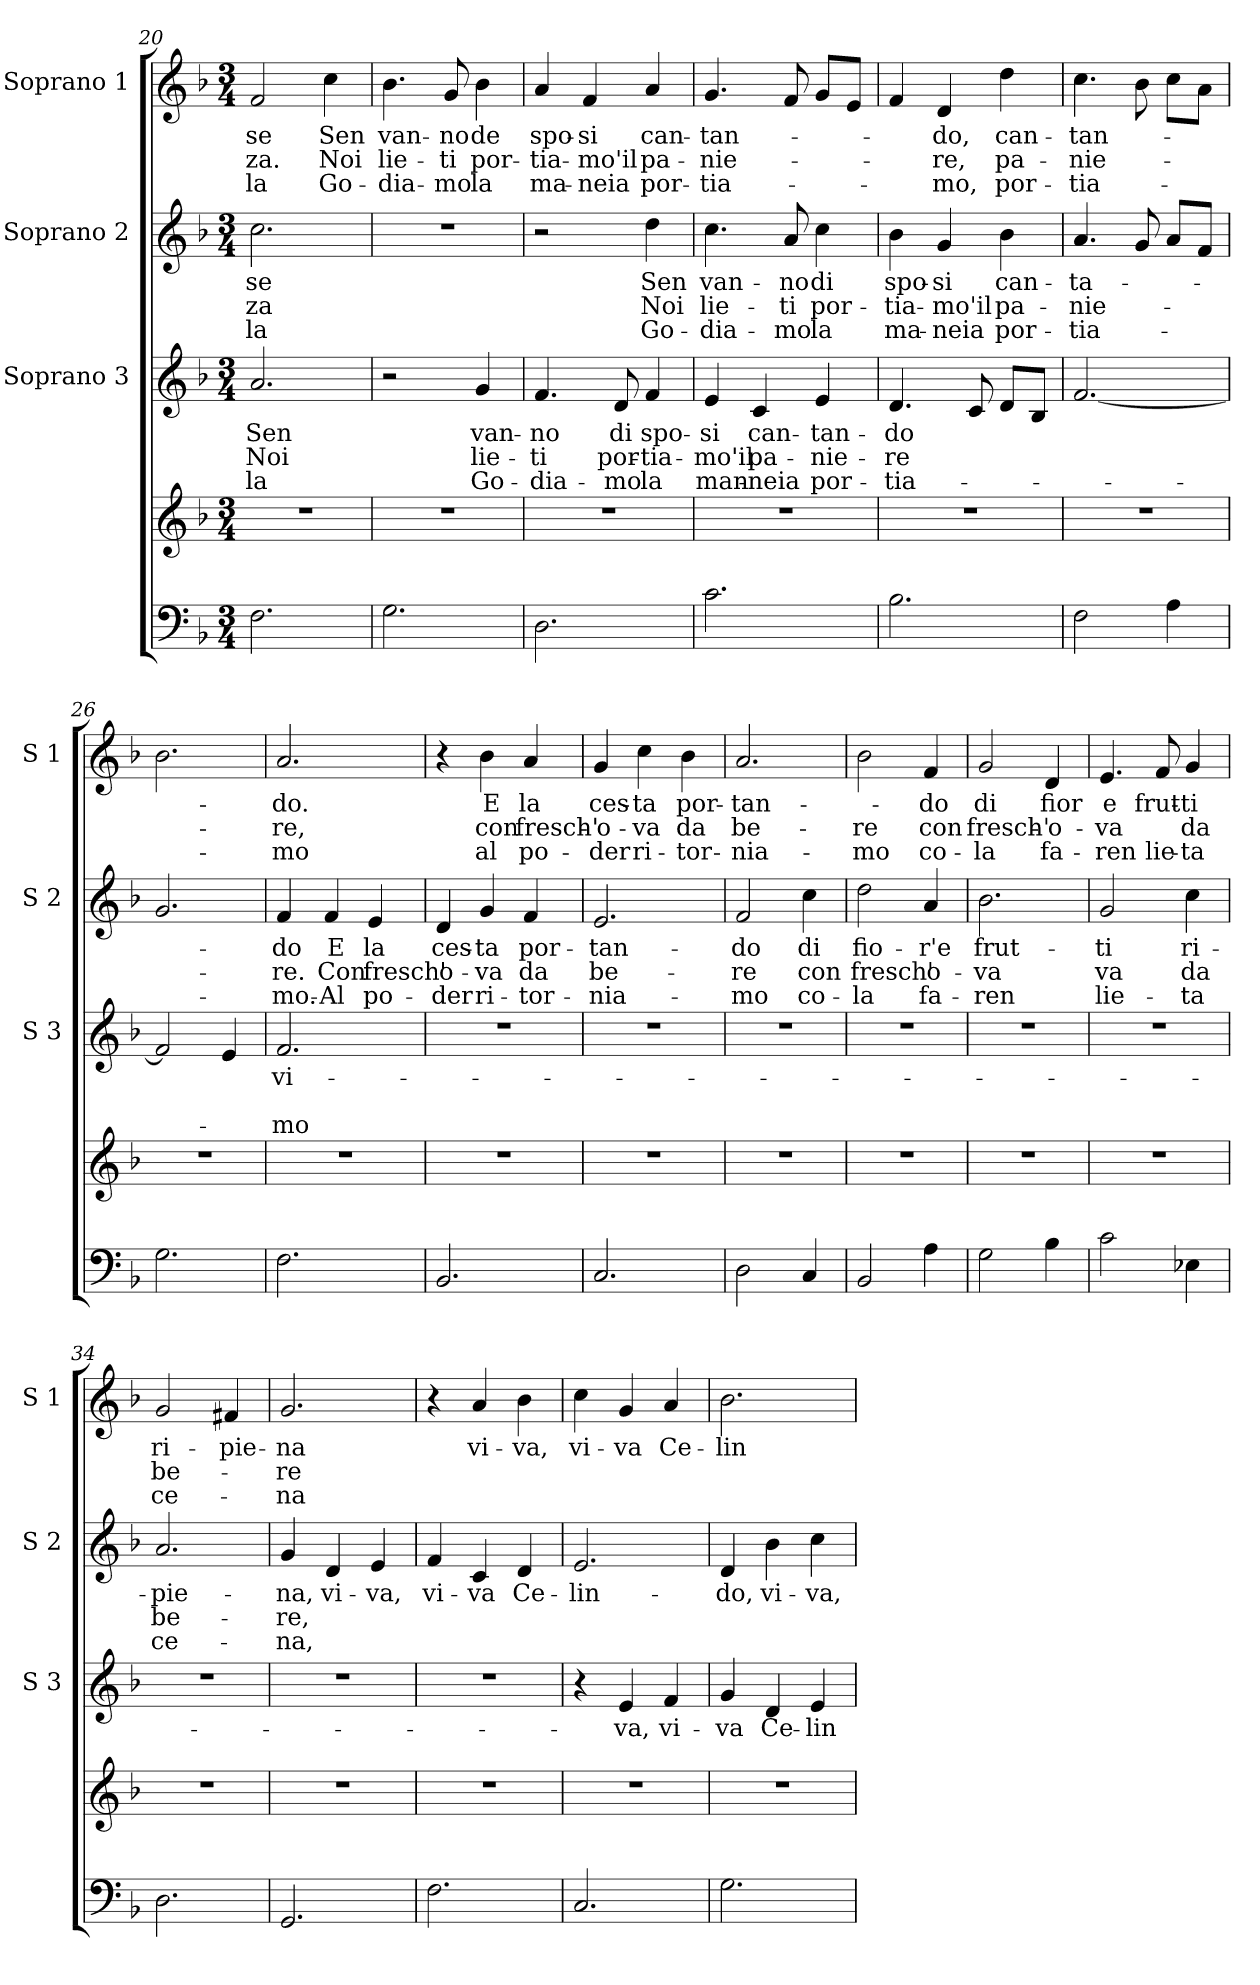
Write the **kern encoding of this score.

**kern	**kern	**kern	**text	**text	**text	**kern	**text	**text	**text	**kern	**text	**text	**text
*part4	*part4	*part3	*part3	*part3	*part3	*part2	*part2	*part2	*part2	*part1	*part1	*part1	*part1
*staff5	*staff4	*staff3	*staff3	*staff3	*staff3	*staff2	*staff2	*staff2	*staff2	*staff1	*staff1	*staff1	*staff1
*	*	*I"Soprano 3	*	*	*	*I"Soprano 2	*	*	*	*I"Soprano 1	*	*	*
*	*	*I'S 3	*	*	*	*I'S 2	*	*	*	*I'S 1	*	*	*
*clefF4	*clefG2	*clefG2	*	*	*	*clefG2	*	*	*	*clefG2	*	*	*
*k[b-]	*k[b-]	*k[b-]	*	*	*	*k[b-]	*	*	*	*k[b-]	*	*	*
*F:	*F:	*F:	*	*	*	*F:	*	*	*	*F:	*	*	*
*M3/4	*M3/4	*M3/4	*	*	*	*M3/4	*	*	*	*M3/4	*	*	*
=20	=20	=20	=20	=20	=20	=20	=20	=20	=20	=20	=20	=20	=20
2.F\	2.r	2.a/	Sen	Noi	-la	2.cc\	-se	-za	-la	2f/	-se	-za.	-la
.	.	.	.	.	.	.	.	.	.	4cc\	Sen	Noi	Go-
=21	=21	=21	=21	=21	=21	=21	=21	=21	=21	=21	=21	=21	=21
2.G\	2.r	2r	.	.	.	2.r	.	.	.	4.b-\	van-	lie-	-dia-
.	.	.	.	.	.	.	.	.	.	8g/	-no	-ti	-mo
.	.	4g/	van-	lie-	Go-	.	.	.	.	4b-\	de	por-	la
=22	=22	=22	=22	=22	=22	=22	=22	=22	=22	=22	=22	=22	=22
2.D\	2.r	4.f/	-no	-ti	-dia-	2r	.	.	.	4a/	spo-	-tia-	ma-
.	.	.	.	.	.	.	.	.	.	4f/	-si	-mo'il	-neia
.	.	8d/	di	por-	-mo	.	.	.	.	.	.	.	.
.	.	4f/	spo-	-tia-	la	4dd\	Sen	Noi	Go-	4a/	can-	pa-	por-
=23	=23	=23	=23	=23	=23	=23	=23	=23	=23	=23	=23	=23	=23
2.c\	2.r	4e/	-si	-mo'il	man-	4.cc\	van-	lie-	-dia-	4.g/	-tan-	-nie-	-tia-
.	.	4c/	can-	pa-	-neia	.	.	.	.	.	.	.	.
.	.	.	.	.	.	8a/	-no	-ti	-mo	8f/	.	.	.
.	.	4e/	-tan-	-nie-	por-	4cc\	di	por-	la	8g/L	.	.	.
.	.	.	.	.	.	.	.	.	.	8e/J	.	.	.
=24	=24	=24	=24	=24	=24	=24	=24	=24	=24	=24	=24	=24	=24
2.B-\	2.r	4.d/	-do	-re	-tia-	4b-\	spo-	-tia-	ma-	4f/	.	.	.
.	.	.	.	.	.	4g/	-si	-mo'il	-neia	4d/	-do,	-re,	-mo,
.	.	8c/	.	.	.	.	.	.	.	.	.	.	.
.	.	8d/L	.	.	.	4b-\	can-	pa-	por-	4dd\	can-	pa-	por-
.	.	8B-/J	.	.	.	.	.	.	.	.	.	.	.
!!LO:LB:g=z
=25	=25	=25	=25	=25	=25	=25	=25	=25	=25	=25	=25	=25	=25
2F\	2.r	[2.f/	.	.	.	4.a/	-ta-	-nie-	-tia-	4.cc\	-tan-	-nie-	-tia-
.	.	.	.	.	.	8g/	.	.	.	8b-\	.	.	.
4A\	.	.	.	.	.	8a/L	.	.	.	8cc\L	.	.	.
.	.	.	.	.	.	8f/J	.	.	.	8a\J	.	.	.
=26	=26	=26	=26	=26	=26	=26	=26	=26	=26	=26	=26	=26	=26
2.G\	2.r	2f/]	.	.	.	2.g/	.	.	.	2.b-\	.	.	.
.	.	4e/	.	.	.	.	.	.	.	.	.	.	.
=27	=27	=27	=27	=27	=27	=27	=27	=27	=27	=27	=27	=27	=27
2.F\	2.r	2.f/	vi-	.	-mo	4f/	-do	-re.	-mo.-	2.a/	-do.	-re,	-mo
.	.	.	.	.	.	4f/	E	Con	-Al	.	.	.	.
.	.	.	.	.	.	4e/	la	fresch'	po-	.	.	.	.
=28	=28	=28	=28	=28	=28	=28	=28	=28	=28	=28	=28	=28	=28
2.BB-/	2.r	2.r	.	.	.	4d/	ces-	o-	-der	4r	.	.	.
.	.	.	.	.	.	4g/	-ta	-va	ri-	4b-\	E	con	al
.	.	.	.	.	.	4f/	por-	da	-tor-	4a/	la	fresch'-	po-
=29	=29	=29	=29	=29	=29	=29	=29	=29	=29	=29	=29	=29	=29
2.C/	2.r	2.r	.	.	.	2.e/	-tan-	be-	-nia-	4g/	ces-	-o-	-der
.	.	.	.	.	.	.	.	.	.	4cc\	-ta	-va	ri-
.	.	.	.	.	.	.	.	.	.	4b-\	por-	da	-tor-
=30	=30	=30	=30	=30	=30	=30	=30	=30	=30	=30	=30	=30	=30
2D\	2.r	2.r	.	.	.	2f/	-do	-re	-mo	2.a/	-tan-	be-	-nia-
4C/	.	.	.	.	.	4cc\	di	con	co-	.	.	.	.
=31	=31	=31	=31	=31	=31	=31	=31	=31	=31	=31	=31	=31	=31
2BB-/	2.r	2.r	.	.	.	2dd\	fio-	fresch'	-la	2b-\	.	-re	-mo
4A\	.	.	.	.	.	4a/	-r'e	o-	fa-	4f/	-do	con	co-
=32	=32	=32	=32	=32	=32	=32	=32	=32	=32	=32	=32	=32	=32
2G\	2.r	2.r	.	.	.	2.b-\	frut-	-va	-ren	2g/	di	fresch'-	-la
4B-\	.	.	.	.	.	.	.	.	.	4d/	fior	-o-	fa-
!!LO:LB:g=z
=33	=33	=33	=33	=33	=33	=33	=33	=33	=33	=33	=33	=33	=33
2c\	2.r	2.r	.	.	.	2g/	-ti	va	lie-	4.e/	e	-va	-ren
.	.	.	.	.	.	.	.	.	.	8f/	frut-	.	lie-
4E-X\	.	.	.	.	.	4cc\	ri-	da	-ta	4g/	-ti	da	-ta
=34	=34	=34	=34	=34	=34	=34	=34	=34	=34	=34	=34	=34	=34
2.D\	2.r	2.r	.	.	.	2.a/	-pie-	be-	ce-	2g/	ri-	be-	ce-
.	.	.	.	.	.	.	.	.	.	4f#X/	-pie-	.	.
=35	=35	=35	=35	=35	=35	=35	=35	=35	=35	=35	=35	=35	=35
2.GG/	2.r	2.r	.	.	.	4g/	-na,	-re,	-na,	2.g/	-na	-re	-na
.	.	.	.	.	.	4d/	vi-	.	.	.	.	.	.
.	.	.	.	.	.	4e/	-va,	.	.	.	.	.	.
=36	=36	=36	=36	=36	=36	=36	=36	=36	=36	=36	=36	=36	=36
2.F\	2.r	2.r	.	.	.	4f/	vi-	.	.	4r	.	.	.
.	.	.	.	.	.	4c/	-va	.	.	4a/	vi-	.	.
.	.	.	.	.	.	4d/	Ce-	.	.	4b-\	-va,	.	.
=37	=37	=37	=37	=37	=37	=37	=37	=37	=37	=37	=37	=37	=37
2.C/	2.r	4r	.	.	.	2.e/	-lin-	.	.	4cc\	vi-	.	.
.	.	4e/	-va,	.	.	.	.	.	.	4g/	-va	.	.
.	.	4f/	vi-	.	.	.	.	.	.	4a/	Ce-	.	.
=38	=38	=38	=38	=38	=38	=38	=38	=38	=38	=38	=38	=38	=38
2.G\	2.r	4g/	-va	.	.	4d/	-do,	.	.	2.b-\	-lin-	.	.
.	.	4d/	Ce-	.	.	4b-\	vi-	.	.	.	.	.	.
.	.	4e/	-lin-	.	.	4cc\	-va,	.	.	.	.	.	.
=	=	=	=	=	=	=	=	=	=	=	=	=	=
*-	*-	*-	*-	*-	*-	*-	*-	*-	*-	*-	*-	*-	*-
